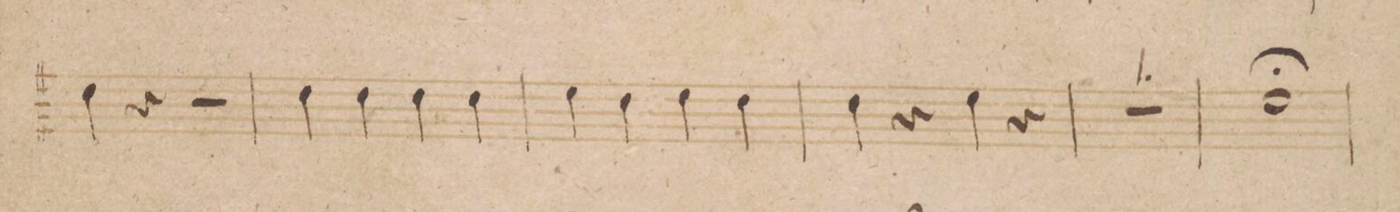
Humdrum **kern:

**kern	**dynam
*I"Clarino 1mo in B.	*
*clefG2	*
*k[b-]	*
*met(c|)	*
*M2/2	*
4cc\	.
4r	.
2r	.
=66	=66
4cc\	.
4cc\	.
4cc\	.
4cc\	.
=67	=67
4dd\	.
4cc\	.
4dd\	.
4cc\	.
=68	=68
4cc\	.
4r	.
4dd\	.
4r	.
=69	=69
1r	.
=70	=70
1dd\;	.
=71	=71
*-	*-
